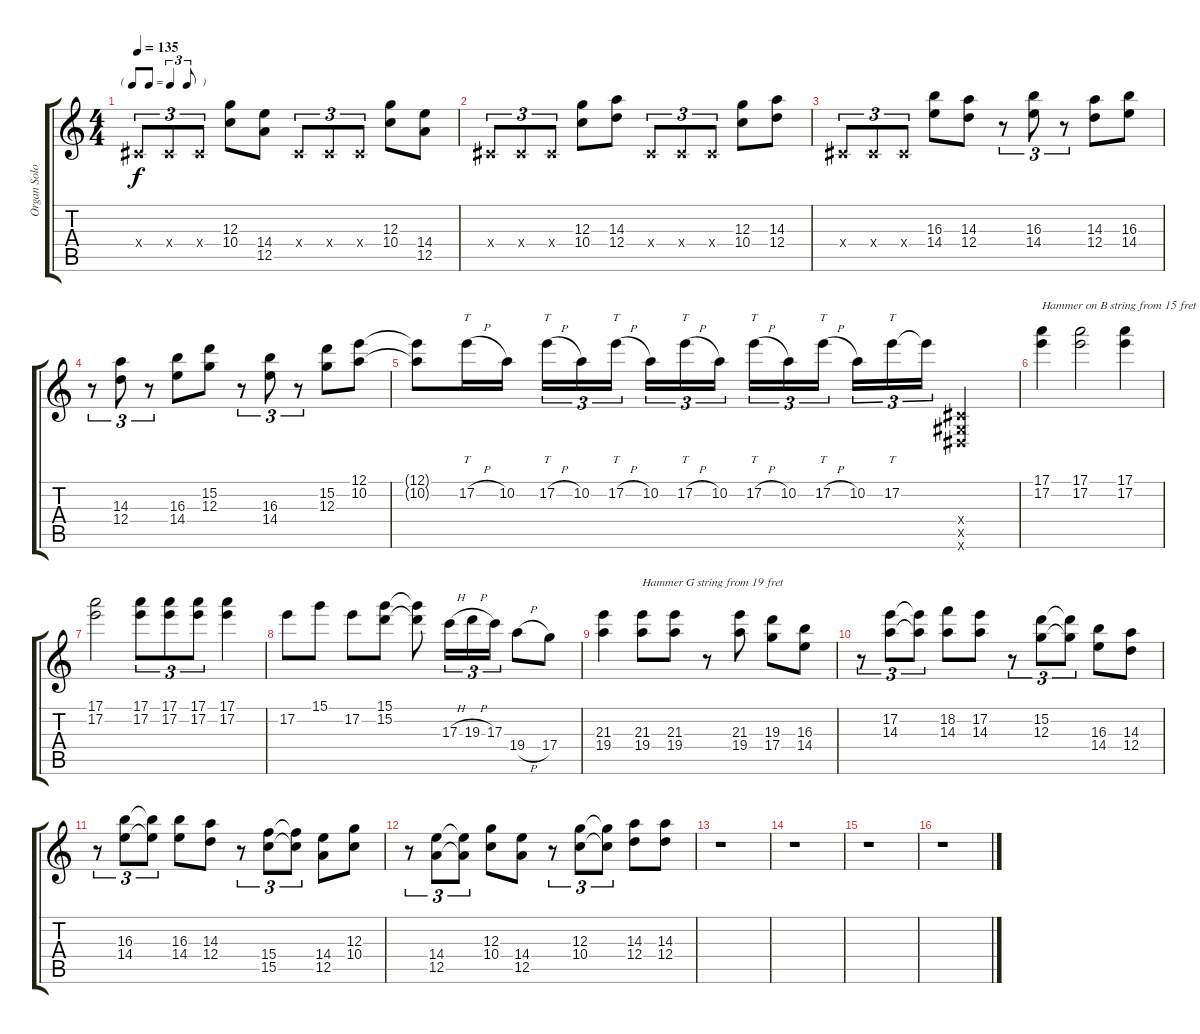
\track ("Organ Solo for Guitar" "Organ Solo") {instrument distortionguitar}
\staff {score tabs}
\tuning (E4 B3 G3 D3 A2 E2) {hide}
\ts (4 4)
\tf triplet8th
\tempo 135
\clef g2
\ks c
-1.4{x}.8{tu (3 2) dy f} -1.4{x}.8{tu (3 2)} -1.4{x}.8{tu (3 2)} (12.3 10.4).8 (14.4 12.5).8 -1.4{x}.8{tu (3 2)} -1.4{x}.8{tu (3 2)} -1.4{x}.8{tu (3 2)} (12.3 10.4).8 (14.4 12.5).8 |
-1.4{x}.8{tu (3 2)} -1.4{x}.8{tu (3 2)} -1.4{x}.8{tu (3 2)} (12.3 10.4).8 (14.3 12.4).8 -1.4{x}.8{tu (3 2)} -1.4{x}.8{tu (3 2)} -1.4{x}.8{tu (3 2)} (12.3 10.4).8 (14.3 12.4).8 |
-1.4{x}.8{tu (3 2)} -1.4{x}.8{tu (3 2)} -1.4{x}.8{tu (3 2)} (16.3 14.4).8 (14.3 12.4).8 r.8{tu (3 2)} (16.3 14.4).8{tu (3 2)} r.8{tu (3 2)} (14.3 12.4).8 (16.3 14.4).8 |
r.8{tu (3 2)} (14.3 12.4).8{tu (3 2)} r.8{tu (3 2)} (16.3 14.4).8 (15.2 12.3).8 r.8{tu (3 2)} (16.3 14.4).8{tu (3 2)} r.8{tu (3 2)} (15.2 12.3).8 (12.1 10.2).8 |
(12.1{t} 10.2{t}).8 17.2{h}.16{tt} 10.2.16 17.2{h}.16{tt tu (3 2)} 10.2.16{tu (3 2)} 17.2{h}.16{tt tu (3 2)} 10.2.16{tu (3 2)} 17.2{h}.16{tt tu (3 2)} 10.2.16{tu (3 2)} 17.2{h}.16{tt tu (3 2)} 10.2.16{tu (3 2)} 17.2{h}.16{tt tu (3 2)} 10.2.16{tu (3 2)} 17.2.16{tt tu (3 2)} 17.2{t}.16{tu (3 2)} (-1.4{x} -1.5{x} -1.6{x}).4 |
(17.1 17.2).4{txt "Hammer on B string from 15 fret"} (17.1 17.2).2 (17.1 17.2).4 |
(17.1 17.2).2 (17.1 17.2).8{tu (3 2)} (17.1 17.2).8{tu (3 2)} (17.1 17.2).8{tu (3 2)} (17.1 17.2).4 |
17.2.8 15.1.8 17.2.8 (15.1 15.2).8 (15.1{t} 15.2{t}).8 17.3{h}.16{tu (3 2)} 19.3{h}.16{tu (3 2)} 17.3.16{tu (3 2)} 19.4{h}.8 17.4.8 |
(21.3 19.4).4 (21.3 19.4).8{txt "Hammer G string from 19 fret"} (21.3 19.4).8 r.8 (21.3 19.4).8 (19.3 17.4).8 (16.3 14.4).8 |
r.8{tu (3 2)} (17.2 14.3).8{tu (3 2)} (17.2{t} 14.3{t}).8{tu (3 2)} (18.2 14.3).8 (17.2 14.3).8 r.8{tu (3 2)} (15.2 12.3).8{tu (3 2)} (15.2{t} 12.3{t}).8{tu (3 2)} (16.3 14.4).8 (14.3 12.4).8 |
r.8{tu (3 2)} (16.3 14.4).8{tu (3 2)} (16.3{t} 14.4{t}).8{tu (3 2)} (16.3 14.4).8 (14.3 12.4).8 r.8{tu (3 2)} (15.4 15.5).8{tu (3 2)} (15.4{t} 15.5{t}).8{tu (3 2)} (14.4 12.5).8 (12.3 10.4).8 |
r.8{tu (3 2)} (14.4 12.5).8{tu (3 2)} (14.4{t} 12.5{t}).8{tu (3 2)} (12.3 10.4).8 (14.4 12.5).8 r.8{tu (3 2)} (12.3 10.4).8{tu (3 2)} (12.3{t} 10.4{t}).8{tu (3 2)} (14.3 12.4).8 (14.3 12.4).8 |
r.1 |
r.1 |
r.1 |
r.1
